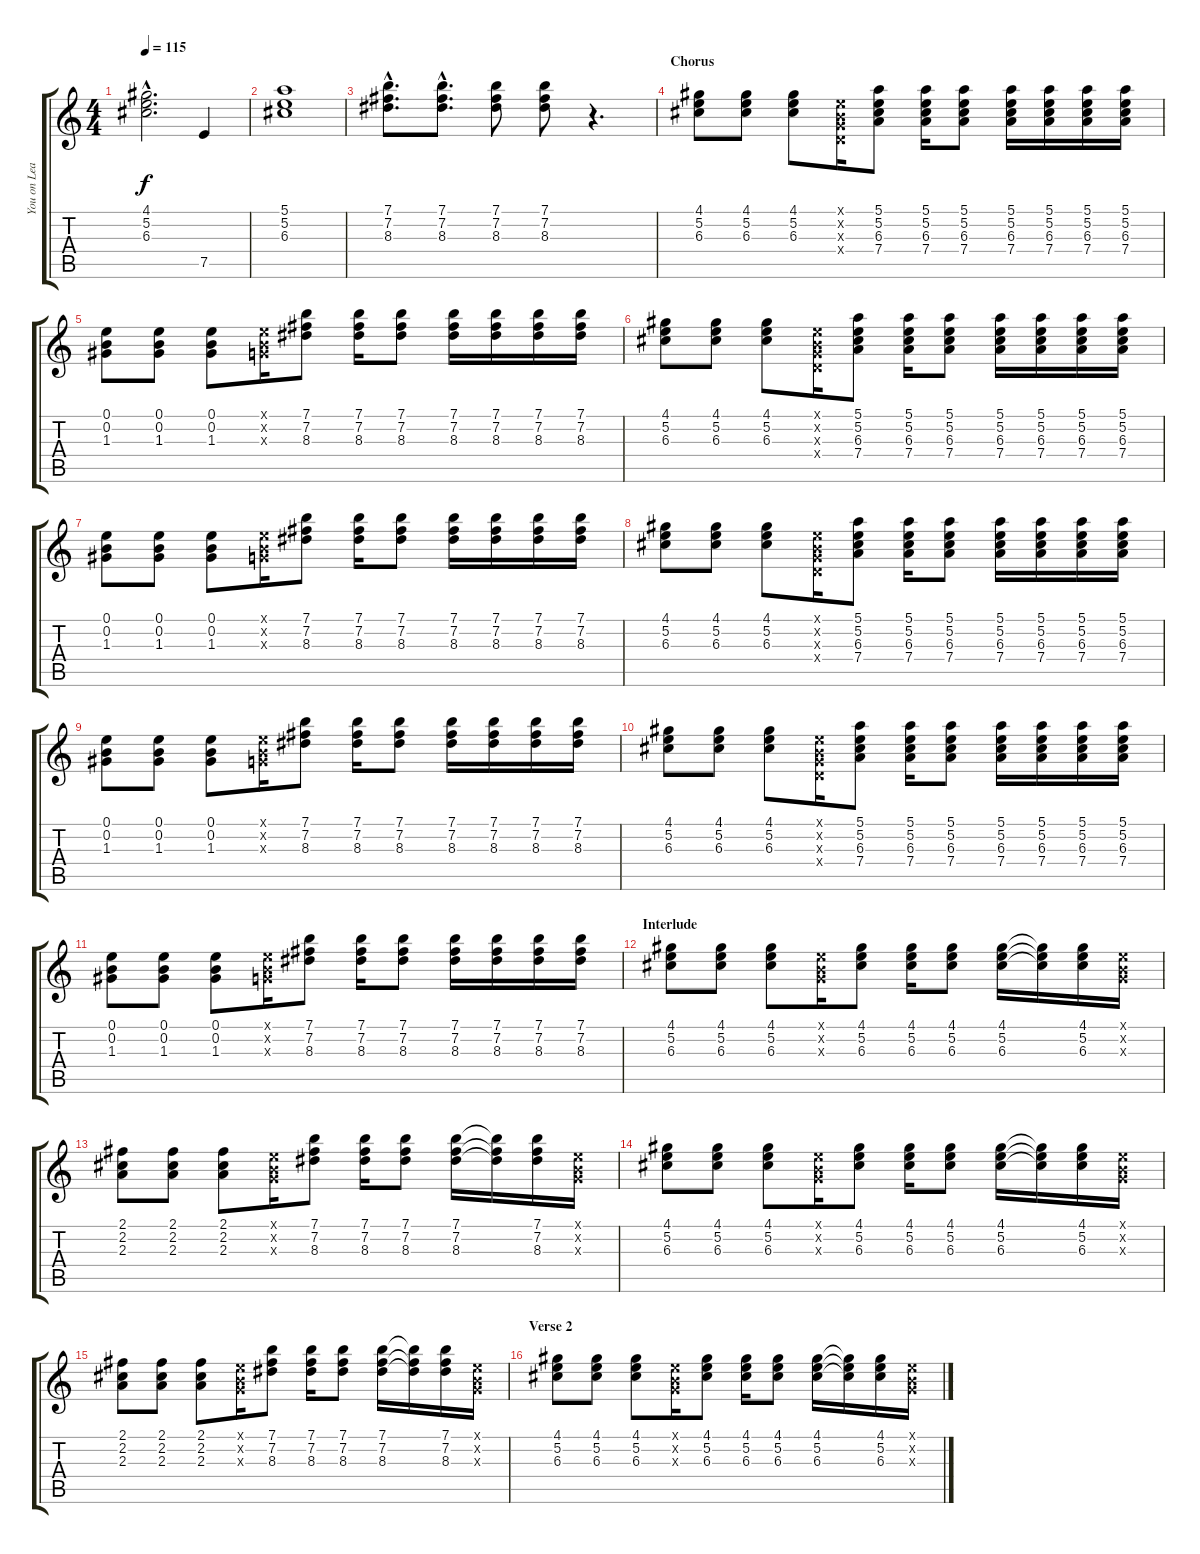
\track ("You on Lead-Guitar" "You on Lea") {instrument acousticguitarsteel}
\staff {score tabs}
\tuning (E4 B3 G3 D3 A2 E2) {hide}
\ts (4 4)
\tempo 115
\clef g2
\ks c
(4.1{hac} 5.2{hac} 6.3{hac}).2{d dy f} 7.5.4 |
(5.1 5.2 6.3).1 |
(7.1{hac} 7.2{hac} 8.3{hac}).8{d} (7.1{hac} 7.2{hac} 8.3{hac}).8{d} (7.1 7.2 8.3).8 (7.1 7.2 8.3).8 r.4{d} |
\section ("" "Chorus")
(4.1 5.2 6.3).8 (4.1 5.2 6.3).8 (4.1 5.2 6.3).8 (0.1{x} 0.2{x} 0.3{x} 0.4{x}).16 (5.1 5.2 6.3 7.4).8 (5.1 5.2 6.3 7.4).16 (5.1 5.2 6.3 7.4).8 (5.1 5.2 6.3 7.4).16 (5.1 5.2 6.3 7.4).16 (5.1 5.2 6.3 7.4).16 (5.1 5.2 6.3 7.4).16 |
(0.1 0.2 1.3).8 (0.1 0.2 1.3).8 (0.1 0.2 1.3).8 (0.1{x} 0.2{x} 0.3{x}).16 (7.1 7.2 8.3).8 (7.1 7.2 8.3).16 (7.1 7.2 8.3).8 (7.1 7.2 8.3).16 (7.1 7.2 8.3).16 (7.1 7.2 8.3).16 (7.1 7.2 8.3).16 |
(4.1 5.2 6.3).8 (4.1 5.2 6.3).8 (4.1 5.2 6.3).8 (0.1{x} 0.2{x} 0.3{x} 0.4{x}).16 (5.1 5.2 6.3 7.4).8 (5.1 5.2 6.3 7.4).16 (5.1 5.2 6.3 7.4).8 (5.1 5.2 6.3 7.4).16 (5.1 5.2 6.3 7.4).16 (5.1 5.2 6.3 7.4).16 (5.1 5.2 6.3 7.4).16 |
(0.1 0.2 1.3).8 (0.1 0.2 1.3).8 (0.1 0.2 1.3).8 (0.1{x} 0.2{x} 0.3{x}).16 (7.1 7.2 8.3).8 (7.1 7.2 8.3).16 (7.1 7.2 8.3).8 (7.1 7.2 8.3).16 (7.1 7.2 8.3).16 (7.1 7.2 8.3).16 (7.1 7.2 8.3).16 |
(4.1 5.2 6.3).8 (4.1 5.2 6.3).8 (4.1 5.2 6.3).8 (0.1{x} 0.2{x} 0.3{x} 0.4{x}).16 (5.1 5.2 6.3 7.4).8 (5.1 5.2 6.3 7.4).16 (5.1 5.2 6.3 7.4).8 (5.1 5.2 6.3 7.4).16 (5.1 5.2 6.3 7.4).16 (5.1 5.2 6.3 7.4).16 (5.1 5.2 6.3 7.4).16 |
(0.1 0.2 1.3).8 (0.1 0.2 1.3).8 (0.1 0.2 1.3).8 (0.1{x} 0.2{x} 0.3{x}).16 (7.1 7.2 8.3).8 (7.1 7.2 8.3).16 (7.1 7.2 8.3).8 (7.1 7.2 8.3).16 (7.1 7.2 8.3).16 (7.1 7.2 8.3).16 (7.1 7.2 8.3).16 |
(4.1 5.2 6.3).8 (4.1 5.2 6.3).8 (4.1 5.2 6.3).8 (0.1{x} 0.2{x} 0.3{x} 0.4{x}).16 (5.1 5.2 6.3 7.4).8 (5.1 5.2 6.3 7.4).16 (5.1 5.2 6.3 7.4).8 (5.1 5.2 6.3 7.4).16 (5.1 5.2 6.3 7.4).16 (5.1 5.2 6.3 7.4).16 (5.1 5.2 6.3 7.4).16 |
(0.1 0.2 1.3).8 (0.1 0.2 1.3).8 (0.1 0.2 1.3).8 (0.1{x} 0.2{x} 0.3{x}).16 (7.1 7.2 8.3).8 (7.1 7.2 8.3).16 (7.1 7.2 8.3).8 (7.1 7.2 8.3).16 (7.1 7.2 8.3).16 (7.1 7.2 8.3).16 (7.1 7.2 8.3).16 |
\section ("" "Interlude")
(4.1 5.2 6.3).8 (4.1 5.2 6.3).8 (4.1 5.2 6.3).8 (0.1{x} 0.2{x} 0.3{x}).16 (4.1 5.2 6.3).8 (4.1 5.2 6.3).16 (4.1 5.2 6.3).8 (4.1 5.2 6.3).16 (4.1{t} 5.2{t} 6.3{t}).16 (4.1 5.2 6.3).16 (0.1{x} 0.2{x} 0.3{x}).16 |
(2.1 2.2 2.3).8 (2.1 2.2 2.3).8 (2.1 2.2 2.3).8 (0.1{x} 0.2{x} 0.3{x}).16 (7.1 7.2 8.3).8 (7.1 7.2 8.3).16 (7.1 7.2 8.3).8 (7.1 7.2 8.3).16 (7.1{t} 7.2{t} 8.3{t}).16 (7.1 7.2 8.3).16 (0.1{x} 0.2{x} 0.3{x}).16 |
(4.1 5.2 6.3).8 (4.1 5.2 6.3).8 (4.1 5.2 6.3).8 (0.1{x} 0.2{x} 0.3{x}).16 (4.1 5.2 6.3).8 (4.1 5.2 6.3).16 (4.1 5.2 6.3).8 (4.1 5.2 6.3).16 (4.1{t} 5.2{t} 6.3{t}).16 (4.1 5.2 6.3).16 (0.1{x} 0.2{x} 0.3{x}).16 |
(2.1 2.2 2.3).8 (2.1 2.2 2.3).8 (2.1 2.2 2.3).8 (0.1{x} 0.2{x} 0.3{x}).16 (7.1 7.2 8.3).8 (7.1 7.2 8.3).16 (7.1 7.2 8.3).8 (7.1 7.2 8.3).16 (7.1{t} 7.2{t} 8.3{t}).16 (7.1 7.2 8.3).16 (0.1{x} 0.2{x} 0.3{x}).16 |
\section ("" "Verse 2")
(4.1 5.2 6.3).8 (4.1 5.2 6.3).8 (4.1 5.2 6.3).8 (0.1{x} 0.2{x} 0.3{x}).16 (4.1 5.2 6.3).8 (4.1 5.2 6.3).16 (4.1 5.2 6.3).8 (4.1 5.2 6.3).16 (4.1{t} 5.2{t} 6.3{t}).16 (4.1 5.2 6.3).16 (0.1{x} 0.2{x} 0.3{x}).16
